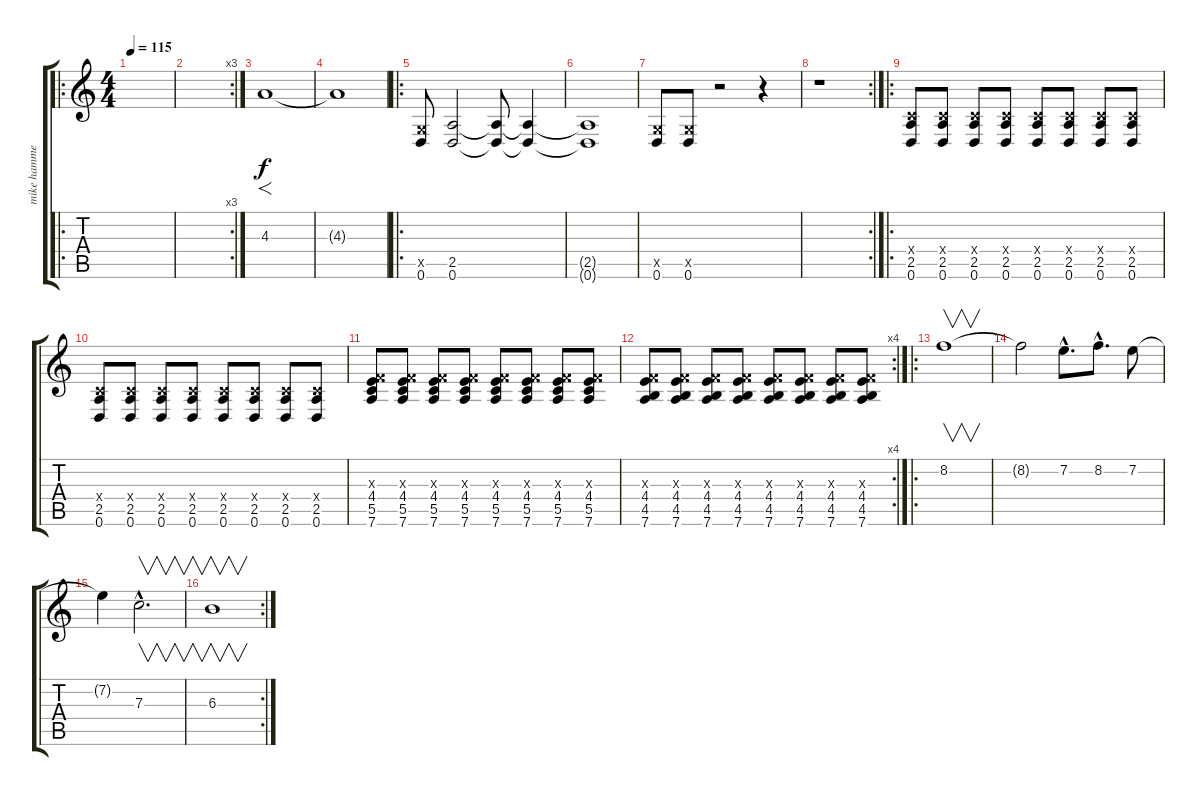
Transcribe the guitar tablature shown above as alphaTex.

\track ("mike hammer" "mike hamme") {instrument distortionguitar}
\staff {score tabs}
\tuning (D4 A3 F3 C3 G2 D2) {hide}
\ro
\ts (4 4)
\tempo 115
\clef g2
\ks c
|
\rc 3
|
4.3.1{f} |
4.3{t}.1 |
\ro
(0.5{x} 0.6).8 (2.5 0.6).2 (2.5{t} 0.6{t}).8 (2.5{t} 0.6{t}).4 |
(2.5{t} 0.6{t}).1 |
(0.5{x} 0.6).8 (0.5{x} 0.6).8 r.2 r.4 |
\rc 2
r.1 |
\ro
(0.4{x} 2.5 0.6).8 (0.4{x} 2.5 0.6).8 (0.4{x} 2.5 0.6).8 (0.4{x} 2.5 0.6).8 (0.4{x} 2.5 0.6).8 (0.4{x} 2.5 0.6).8 (0.4{x} 2.5 0.6).8 (0.4{x} 2.5 0.6).8 |
(0.4{x} 2.5 0.6).8 (0.4{x} 2.5 0.6).8 (0.4{x} 2.5 0.6).8 (0.4{x} 2.5 0.6).8 (0.4{x} 2.5 0.6).8 (0.4{x} 2.5 0.6).8 (0.4{x} 2.5 0.6).8 (0.4{x} 2.5 0.6).8 |
(0.3{x} 4.4 5.5 7.6).8 (0.3{x} 4.4 5.5 7.6).8 (0.3{x} 4.4 5.5 7.6).8 (0.3{x} 4.4 5.5 7.6).8 (0.3{x} 4.4 5.5 7.6).8 (0.3{x} 4.4 5.5 7.6).8 (0.3{x} 4.4 5.5 7.6).8 (0.3{x} 4.4 5.5 7.6).8 |
\rc 4
(0.3{x} 4.4 4.5 7.6).8 (0.3{x} 4.4 4.5 7.6).8 (0.3{x} 4.4 4.5 7.6).8 (0.3{x} 4.4 4.5 7.6).8 (0.3{x} 4.4 4.5 7.6).8 (0.3{x} 4.4 4.5 7.6).8 (0.3{x} 4.4 4.5 7.6).8 (0.3{x} 4.4 4.5 7.6).8 |
\ro
8.2.1{v} |
8.2{t}.2 7.2{hac}.8{d} 8.2{hac}.8{d} 7.2.8 |
7.2{t}.4 7.3{hac}.2{v d} |
\rc 2
6.3.1{v}
